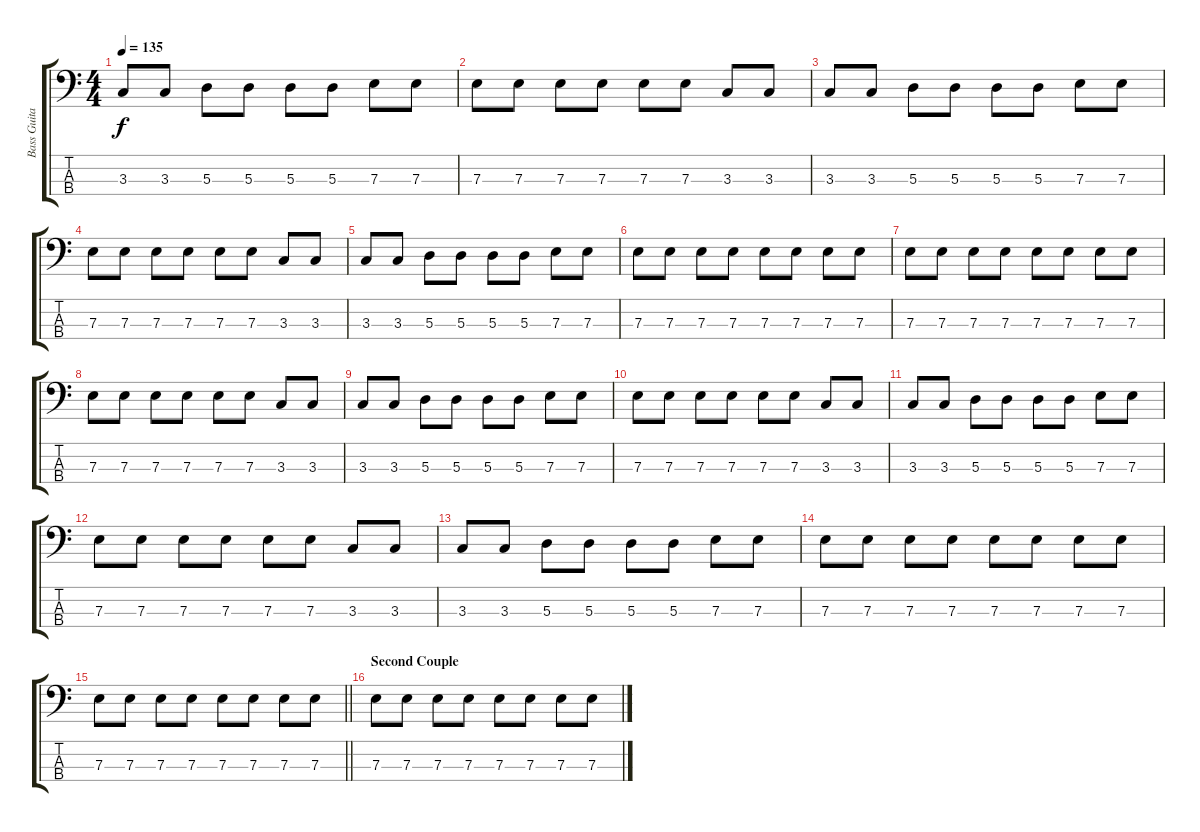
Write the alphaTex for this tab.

\track ("Bass Guitar" "Bass Guita") {instrument electricbassfinger}
\staff {score tabs}
\tuning (G2 D2 A1 E1) {hide}
\ts (4 4)
\tempo 135
\clef f4
\ks c
3.3.8{dy f} 3.3.8 5.3.8 5.3.8 5.3.8 5.3.8 7.3.8 7.3.8 |
7.3.8 7.3.8 7.3.8 7.3.8 7.3.8 7.3.8 3.3.8 3.3.8 |
3.3.8 3.3.8 5.3.8 5.3.8 5.3.8 5.3.8 7.3.8 7.3.8 |
7.3.8 7.3.8 7.3.8 7.3.8 7.3.8 7.3.8 3.3.8 3.3.8 |
3.3.8 3.3.8 5.3.8 5.3.8 5.3.8 5.3.8 7.3.8 7.3.8 |
7.3.8 7.3.8 7.3.8 7.3.8 7.3.8 7.3.8 7.3.8 7.3.8 |
7.3.8 7.3.8 7.3.8 7.3.8 7.3.8 7.3.8 7.3.8 7.3.8 |
7.3.8 7.3.8 7.3.8 7.3.8 7.3.8 7.3.8 3.3.8 3.3.8 |
3.3.8 3.3.8 5.3.8 5.3.8 5.3.8 5.3.8 7.3.8 7.3.8 |
7.3.8 7.3.8 7.3.8 7.3.8 7.3.8 7.3.8 3.3.8 3.3.8 |
3.3.8 3.3.8 5.3.8 5.3.8 5.3.8 5.3.8 7.3.8 7.3.8 |
7.3.8 7.3.8 7.3.8 7.3.8 7.3.8 7.3.8 3.3.8 3.3.8 |
3.3.8 3.3.8 5.3.8 5.3.8 5.3.8 5.3.8 7.3.8 7.3.8 |
7.3.8 7.3.8 7.3.8 7.3.8 7.3.8 7.3.8 7.3.8 7.3.8 |
\barLineRight lightlight
7.3.8 7.3.8 7.3.8 7.3.8 7.3.8 7.3.8 7.3.8 7.3.8 |
\section ("" "Second Couple")
7.3.8 7.3.8 7.3.8 7.3.8 7.3.8 7.3.8 7.3.8 7.3.8
